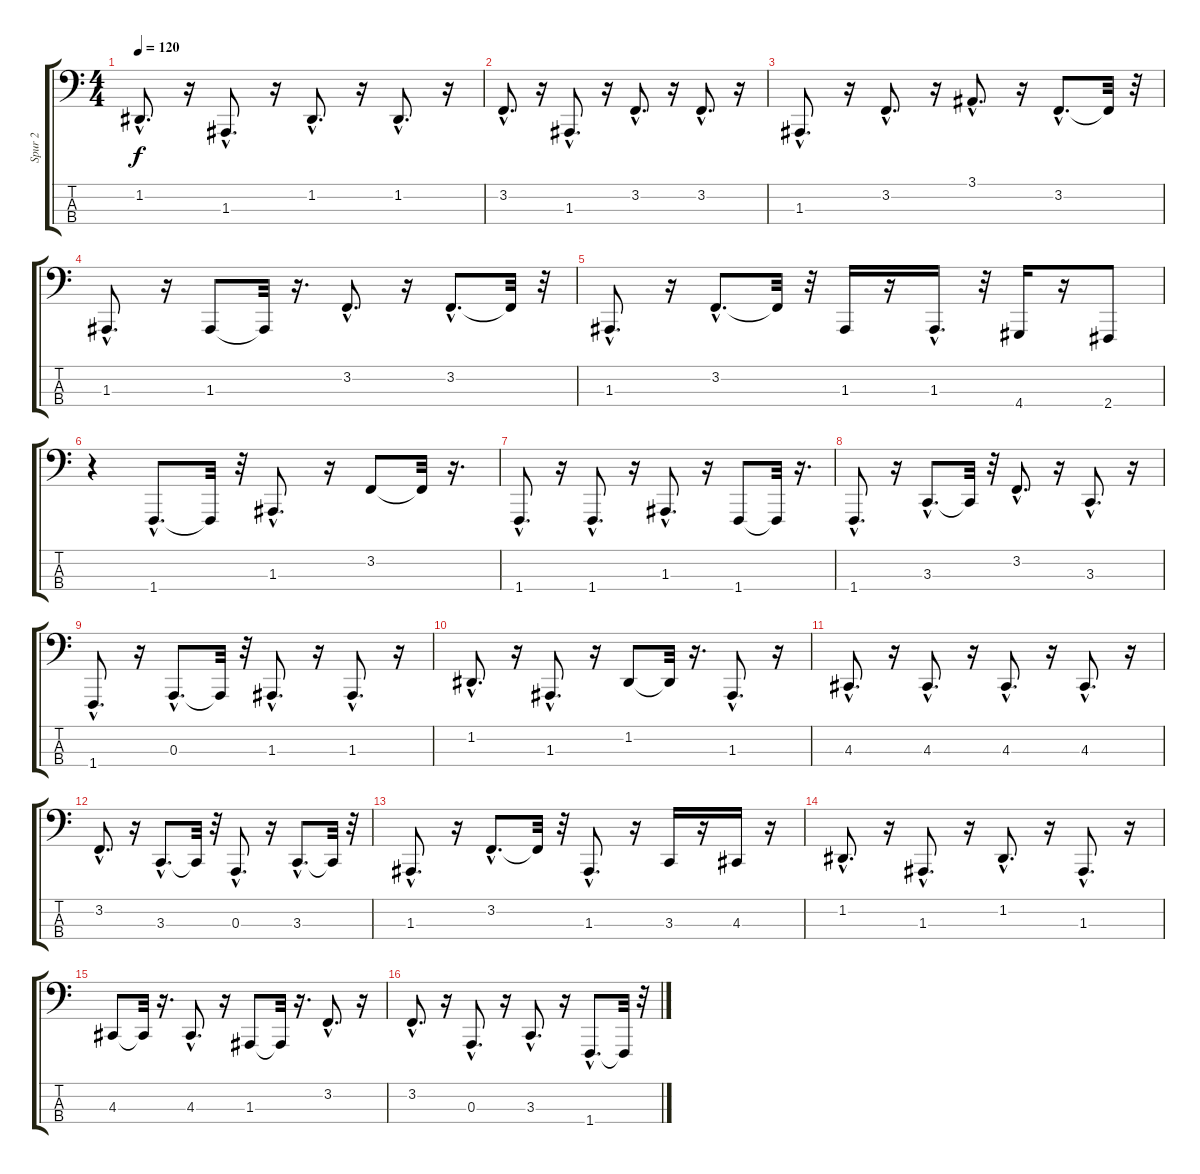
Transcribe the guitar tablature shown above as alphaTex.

\track ("Spur 2" "Spur 2") {instrument acousticgrandpiano}
\staff {score tabs}
\tuning (G2 D2 A1 E1) {hide}
\ts (4 4)
\tempo 120
\clef f4
\ks c
1.2{hac}.8{d dy f} r.16 1.3{hac}.8{d} r.16 1.2{hac}.8{d} r.16 1.2{hac}.8{d} r.16 |
3.2{hac}.8{d} r.16 1.3{hac}.8{d} r.16 3.2{hac}.8{d} r.16 3.2{hac}.8{d} r.16 |
1.3{hac}.8{d} r.16 3.2{hac}.8{d} r.16 3.1{hac}.8{d} r.16 3.2{hac}.8{d} 3.2{t}.32 r.32 |
1.3{hac}.8{d} r.16 1.3.8 1.3{t}.32 r.16{d} 3.2{hac}.8{d} r.16 3.2{hac}.8{d} 3.2{t}.32 r.32 |
1.3{hac}.8{d} r.16 3.2{hac}.8{d} 3.2{t}.32 r.32 1.3.16 r.16 1.3{hac}.16{d} r.32 4.4.16 r.16 2.4.8 |
r.4 1.4{hac}.8{d volume 14} 1.4{t}.32 r.32 1.3{hac}.8{d} r.16 3.2.8 3.2{t}.32 r.16{d} |
1.4{hac}.8{d} r.16 1.4{hac}.8{d} r.16 1.3{hac}.8{d} r.16 1.4.8 1.4{t}.32 r.16{d} |
1.4{hac}.8{d} r.16 3.3{hac}.8{d} 3.3{t}.32 r.32 3.2{hac}.8{d} r.16 3.3{hac}.8{d} r.16 |
1.4{hac}.8{d} r.16 0.3{hac}.8{d} 0.3{t}.32 r.32 1.3{hac}.8{d} r.16 1.3{hac}.8{d} r.16 |
1.2{hac}.8{d} r.16 1.3{hac}.8{d} r.16 1.2.8 1.2{t}.32 r.16{d} 1.3{hac}.8{d} r.16 |
4.3{hac}.8{d} r.16 4.3{hac}.8{d} r.16 4.3{hac}.8{d} r.16 4.3{hac}.8{d} r.16 |
3.2{hac}.8{d} r.16 3.3{hac}.8{d} 3.3{t}.32 r.32 0.3{hac}.8{d} r.16 3.3{hac}.8{d} 3.3{t}.32 r.32 |
1.3{hac}.8{d} r.16 3.2{hac}.8{d} 3.2{t}.32 r.32 1.3{hac}.8{d} r.16 3.3.16 r.16 4.3.16 r.16 |
1.2{hac}.8{d} r.16 1.3{hac}.8{d} r.16 1.2{hac}.8{d} r.16 1.3{hac}.8{d} r.16 |
4.3.8 4.3{t}.32 r.16{d} 4.3{hac}.8{d} r.16 1.3.8 1.3{t}.32 r.16{d} 3.2{hac}.8{d} r.16 |
3.2{hac}.8{d} r.16 0.3{hac}.8{d} r.16 3.3{hac}.8{d} r.16 1.4{hac}.8{d} 1.4{t}.32 r.32
